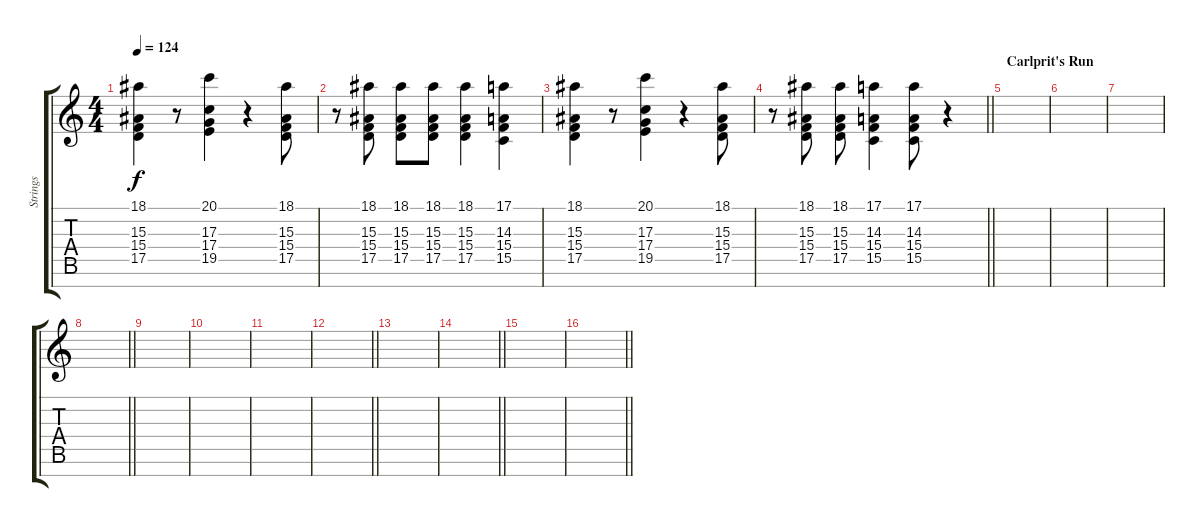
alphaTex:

\track ("Strings" "Strings") {instrument tremolostrings}
\staff {score tabs}
\tuning (E4 B3 G3 D3 A2 E2 B1) {hide}
\ts (4 4)
\tempo 124
\clef g2
\ks c
(18.1 15.3 15.4 17.5).4{dy f} r.8 (20.1 17.3 17.4 19.5).4 r.4 (18.1 15.3 15.4 17.5).8 |
r.8 (18.1 15.3 15.4 17.5).8 (18.1 15.3 15.4 17.5).8 (18.1 15.3 15.4 17.5).8 (18.1 15.3 15.4 17.5).4 (17.1 14.3 15.4 15.5).4 |
(18.1 15.3 15.4 17.5).4 r.8 (20.1 17.3 17.4 19.5).4 r.4 (18.1 15.3 15.4 17.5).8 |
\barLineRight lightlight
r.8 (18.1 15.3 15.4 17.5).8 (18.1 15.3 15.4 17.5).8 (17.1 14.3 15.4 15.5).4 (17.1 14.3 15.4 15.5).8 r.4 |
\section ("" "Carlprit's Run")
|
|
|
\barLineRight lightlight
|
|
|
|
\barLineRight lightlight
|
|
\barLineRight lightlight
|
|
\barLineRight lightlight
